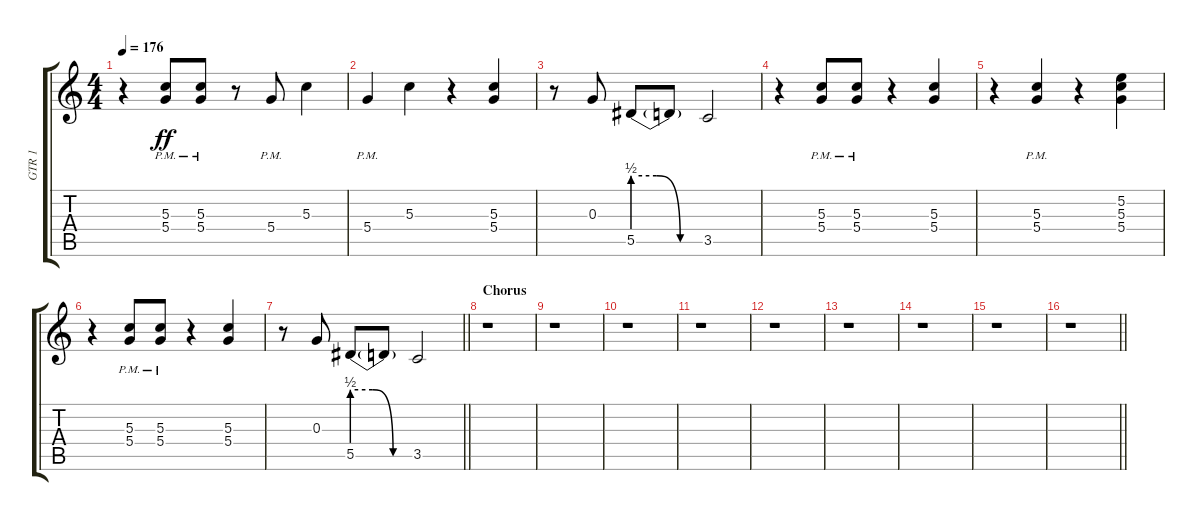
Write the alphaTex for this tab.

\track ("GTR 1" "GTR 1") {instrument electricguitarclean}
\staff {score tabs}
\tuning (E4 B3 G3 D3 A2 E2) {hide}
\ts (4 4)
\tempo 176
\clef g2
\ks c
r.4{dy ff} (5.3{pm} 5.4{pm}).8 (5.3{pm} 5.4{pm}).8 r.8 5.4{pm}.8 5.3.4 |
5.4{pm}.4 5.3.4 r.4 (5.3 5.4).4 |
r.8 0.3.8 5.5{be (custom 0 2 20 2 40 0 60 0)}.8 5.5{t}.8 3.5.2 |
r.4 (5.3{pm} 5.4{pm}).8 (5.3{pm} 5.4{pm}).8 r.4 (5.3 5.4).4 |
r.4 (5.3{pm} 5.4{pm}).4 r.4 (5.2 5.3 5.4).4 |
r.4 (5.3{pm} 5.4{pm}).8 (5.3{pm} 5.4{pm}).8 r.4 (5.3 5.4).4 |
\barLineRight lightlight
r.8 0.3.8 5.5{be (custom 0 2 20 2 40 0 60 0)}.8 5.5{t}.8 3.5.2 |
\section ("" "Chorus")
r.1 |
r.1 |
r.1 |
r.1 |
r.1 |
r.1 |
r.1 |
r.1 |
\barLineRight lightlight
r.1
